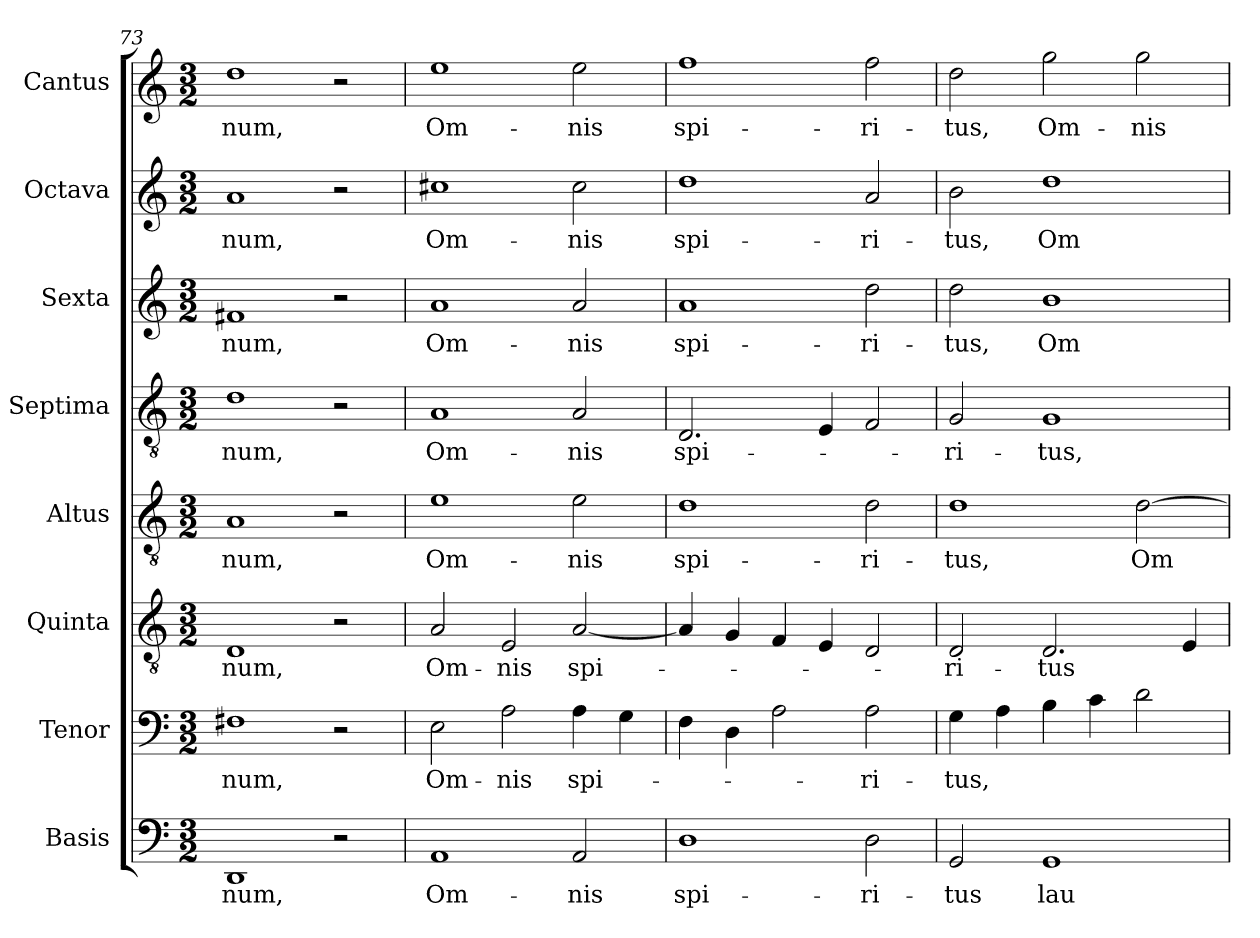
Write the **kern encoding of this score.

**kern	**text	**kern	**text	**kern	**text	**kern	**text	**kern	**text	**kern	**text	**kern	**text	**kern	**text
*part8	*part8	*part7	*part7	*part6	*part6	*part5	*part5	*part4	*part4	*part3	*part3	*part2	*part2	*part1	*part1
*staff8	*staff8	*staff7	*staff7	*staff6	*staff6	*staff5	*staff5	*staff4	*staff4	*staff3	*staff3	*staff2	*staff2	*staff1	*staff1
*I"Basis	*	*I"Tenor	*	*I"Quinta	*	*I"Altus	*	*I"Septima	*	*I"Sexta	*	*I"Octava	*	*I"Cantus	*
*I'B	*	*I'T	*	*	*	*I'A	*	*	*	*	*	*	*	*I'C	*
*clefF4	*	*clefF4	*	*clefGv2	*	*clefGv2	*	*clefGv2	*	*clefG2	*	*clefG2	*	*clefG2	*
*k[]	*	*k[]	*	*k[]	*	*k[]	*	*k[]	*	*k[]	*	*k[]	*	*k[]	*
*C:	*	*C:	*	*C:	*	*C:	*	*C:	*	*C:	*	*C:	*	*C:	*
*M3/2	*	*M3/2	*	*M3/2	*	*M3/2	*	*M3/2	*	*M3/2	*	*M3/2	*	*M3/2	*
=73	=73	=73	=73	=73	=73	=73	=73	=73	=73	=73	=73	=73	=73	=73	=73
!	!LO:LY:b	!	!LO:LY:b	!	!LO:LY:b	!	!LO:LY:b	!	!LO:LY:b	!	!LO:LY:b	!	!LO:LY:b	!	!LO:LY:b
1DD	-num,	1F#X	-num,	1D	-num,	1A	-num,	1d	-num,	1f#X	-num,	1a	-num,	1dd	-num,
2r	.	2r	.	2r	.	2r	.	2r	.	2r	.	2r	.	2r	.
=74	=74	=74	=74	=74	=74	=74	=74	=74	=74	=74	=74	=74	=74	=74	=74
!	!LO:LY:b	!	!LO:LY:b	!	!LO:LY:b	!	!LO:LY:b	!	!LO:LY:b	!	!LO:LY:b	!	!LO:LY:b	!	!LO:LY:b
1AA	Om-	2E\	Om-	2A/	Om-	1e	Om-	1A	Om-	1a	Om-	1cc#X	Om-	1ee	Om-
!	!	!	!LO:LY:b	!	!LO:LY:b	!	!	!	!	!	!	!	!	!	!
.	.	2A\	-nis	2E/	-nis	.	.	.	.	.	.	.	.	.	.
!	!LO:LY:b	!	!LO:LY:b	!	!LO:LY:b	!	!LO:LY:b	!	!LO:LY:b	!	!LO:LY:b	!	!LO:LY:b	!	!LO:LY:b
2AA/	-nis	4A\	spi-	[2A/	spi-	2e\	-nis	2A/	-nis	2a/	-nis	2cc#\	-nis	2ee\	-nis
.	.	4G\	.	.	.	.	.	.	.	.	.	.	.	.	.
!!LO:LB:g=z
=75	=75	=75	=75	=75	=75	=75	=75	=75	=75	=75	=75	=75	=75	=75	=75
!	!LO:LY:b	!	!	!	!	!	!LO:LY:b	!	!LO:LY:b	!	!LO:LY:b	!	!LO:LY:b	!	!LO:LY:b
1D	spi-	4F\	.	4A/]	.	1d	spi-	2.D/	spi-	1a	spi-	1dd	spi-	1ff	spi-
.	.	4D\	.	4G/	.	.	.	.	.	.	.	.	.	.	.
.	.	2A\	.	4F/	.	.	.	.	.	.	.	.	.	.	.
.	.	.	.	4E/	.	.	.	4E/	.	.	.	.	.	.	.
!	!LO:LY:b	!	!LO:LY:b	!	!	!	!LO:LY:b	!	!	!	!LO:LY:b	!	!LO:LY:b	!	!LO:LY:b
2D\	-ri-	2A\	-ri-	2D/	.	2d\	-ri-	2F/	.	2dd\	-ri-	2a/	-ri-	2ff\	-ri-
=76	=76	=76	=76	=76	=76	=76	=76	=76	=76	=76	=76	=76	=76	=76	=76
!	!LO:LY:b	!	!LO:LY:b	!	!LO:LY:b	!	!LO:LY:b	!	!LO:LY:b	!	!LO:LY:b	!	!LO:LY:b	!	!LO:LY:b
2GG/	-tus	4G\	-tus,	2D/	-ri-	1d	-tus,	2G/	-ri-	2dd\	-tus,	2b\	-tus,	2dd\	-tus,
.	.	4A\	.	.	.	.	.	.	.	.	.	.	.	.	.
!	!LO:LY:b	!	!	!	!LO:LY:b	!	!	!	!LO:LY:b	!	!LO:LY:b	!	!LO:LY:b	!	!LO:LY:b
1GG	lau-	4B\	.	2.D/	-tus	.	.	1G	-tus,	1b	Om-	1dd	Om-	2gg\	Om-
.	.	4c\	.	.	.	.	.	.	.	.	.	.	.	.	.
!	!	!	!	!	!	!	!LO:LY:b	!	!	!	!	!	!	!	!LO:LY:b
.	.	2d\	.	.	.	[2d\	Om-	.	.	.	.	.	.	2gg\	-nis
.	.	.	.	4E/	.	.	.	.	.	.	.	.	.	.	.
=	=	=	=	=	=	=	=	=	=	=	=	=	=	=	=
*-	*-	*-	*-	*-	*-	*-	*-	*-	*-	*-	*-	*-	*-	*-	*-
